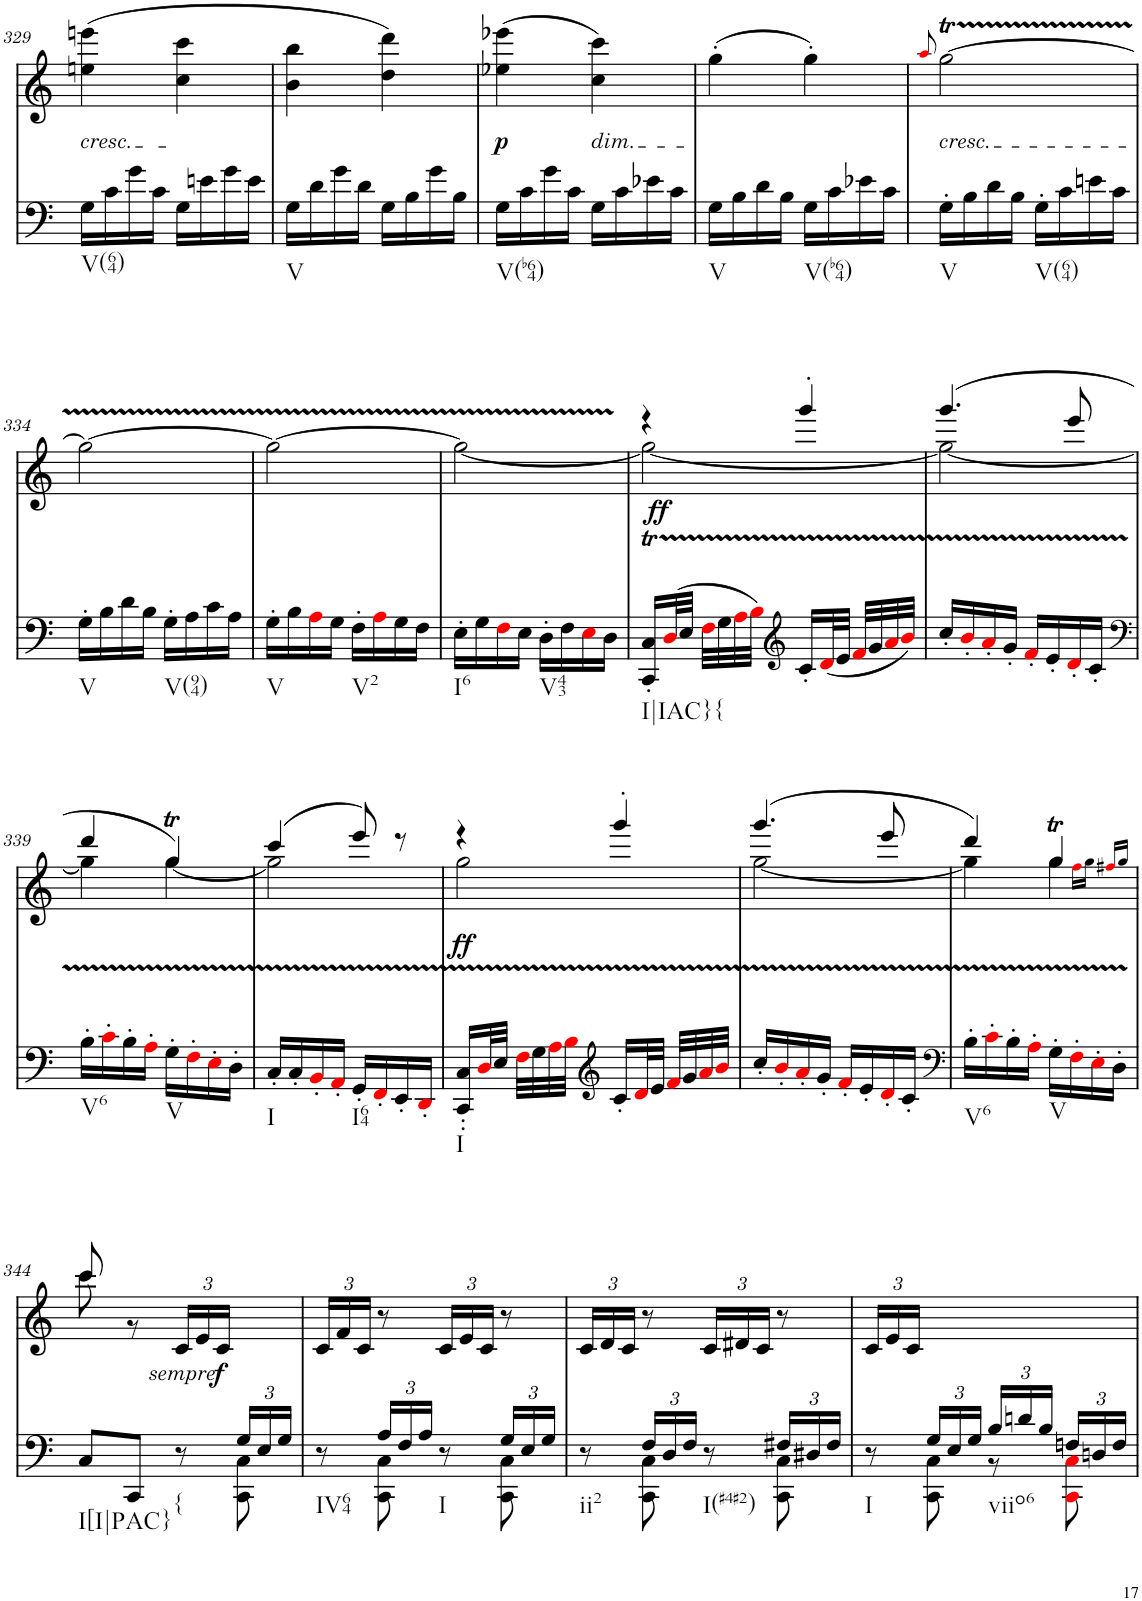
**kern	**dynam	**kern	**text	**dynam
*part2	*part2	*part1	*part1	*part1
*staff2	*staff2	*staff1	*staff1	*staff1
*I"piano	*	*I"piano	*	*
*I'Pno	*	*I'Pno	*	*
!!LO:PB:g=z
*clefF4	*	*clefG2	*	*
*k[]	*	*k[]	*	*
*C:	*	*C:	*	*
*M2/4	*	*M2/4	*	*
=329	=329	=329	=329	=329
!	!	!LO:TX:b:i:t=cresc.	!	!
!LO:TX:b:t=V(64)	!	!	!	!
!	!	!	!LO:LY:b	!
16G\LL	.	(4een\ 4eeen\	<	.
16c\	.	.	.	.
16g\	.	.	.	.
16c\JJ	.	.	.	.
16G\LL	.	4cc\ 4ccc\	.	.
16en\	.	.	.	.
16g\	.	.	.	.
16e\JJ	.	.	.	.
=330	=330	=330	=330	=330
!LO:TX:b:t=V	!	!	!	!
16G\LL	.	4b\ 4bb\	.	.
16d\	.	.	.	.
16g\	.	.	.	.
16d\JJ	.	.	.	.
16G\LL	.	4dd\ 4ddd\)	.	.
16B\	.	.	.	.
16g\	.	.	.	.
16B\JJ	.	.	.	.
=331	=331	=331	=331	=331
!LO:TX:b:t=V(b64)	!	!	!	!
!	!	!	!LO:LY:b	!LO:DY:b
16G\LL	.	(4ee-X\ 4eee-X\	p	p
16c\	.	.	.	.
16g\	.	.	.	.
16c\JJ	.	.	.	.
!	!	!LO:TX:b:i:t=dim.	!	!
!	!	!	!LO:LY:b	!
16G\LL	.	4cc\ 4ccc\)	>	.
16c\	.	.	.	.
16e-X\	.	.	.	.
16c\JJ	.	.	.	.
=332	=332	=332	=332	=332
!LO:TX:b:t=V	!	!	!	!
16G\LL	.	(4gg'\	.	.
16B\	.	.	.	.
16d\	.	.	.	.
16B\JJ	.	.	.	.
!LO:TX:b:t=V(b64)	!	!	!	!
16G\LL	.	4gg'\)	.	.
16c\	.	.	.	.
16e-X\	.	.	.	.
16c\JJ	.	.	.	.
=333	=333	=333	=333	=333
.	.	8qaai/	.	.
!	!	!LO:TX:b:i:t=cresc.	!	!
!LO:TX:b:t=V	!	!	!	!
!	!	!	!LO:LY:b	!
16G'\LL	.	[2ggT\	<	.
16B\	.	.	.	.
16d\	.	.	.	.
16B\JJ	.	.	.	.
!LO:TX:b:t=V(64)	!	!	!	!
16G'\LL	.	.	.	.
16c\	.	.	.	.
16en\	.	.	.	.
16c\JJ	.	.	.	.
!!LO:LB:g=z
=334	=334	=334	=334	=334
!LO:TX:b:t=V	!	!	!	!
16G'\LL	.	2gg\_	.	.
16B\	.	.	.	.
16d\	.	.	.	.
16B\JJ	.	.	.	.
!LO:TX:b:t=V(94)	!	!	!	!
16G'\LL	.	.	.	.
16A\	.	.	.	.
16c\	.	.	.	.
16A\JJ	.	.	.	.
=335	=335	=335	=335	=335
!LO:TX:b:t=V	!	!	!	!
16G'\LL	.	2gg\_	.	.
16B\	.	.	.	.
16Ai\	.	.	.	.
16G\JJ	.	.	.	.
!LO:TX:b:t=V2	!	!	!	!
16F'\LL	.	.	.	.
16Ai\	.	.	.	.
16G\	.	.	.	.
16F\JJ	.	.	.	.
=336	=336	=336	=336	=336
!LO:TX:b:t=I6	!	!	!	!
!	!	!	!LO:LY:b	!
16E'\LL	.	2ggTTT\_	ff	.
16G\	.	.	.	.
16Fi\	.	.	.	.
16E\JJ	.	.	.	.
!LO:TX:b:t=V43	!	!	!	!
16D'\LL	.	.	.	.
16F\	.	.	.	.
16Ei\	.	.	.	.
16D\JJ	.	.	.	.
=337	=337	=337	=337	=337
*	*	*^	*	*
!LO:TX:b:t=I|IAC}{	!	!	!	!	!
!	!LO:DY:a	!	!	!	!
16CC/T' 16C/T'LL	ff	4r	2gg\_	.	.
(32Di/L	.	.	.	.	.
32E/JJJ	.	.	.	.	.
32Fi\LLL	.	.	.	.	.
32G\	.	.	.	.	.
32Ai\	.	.	.	.	.
32Bi\JJJ)	.	.	.	.	.
*clefG2	*	*	*	*	*
16c'/LL	.	4ggg'/	.	.	.
(32di/L	.	.	.	.	.
32e/JJJ	.	.	.	.	.
32fi/LLL	.	.	.	.	.
32g/	.	.	.	.	.
32ai/	.	.	.	.	.
32bi/JJJ)	.	.	.	.	.
=338	=338	=338	=338	=338	=338
!	!	!	!	!LO:LY:b	!
16cc'/LL	.	(4.ggg/	2gg\_	>	.
16b'i/	.	.	.	.	.
16a'i/	.	.	.	.	.
16g'/JJ	.	.	.	.	.
16f'i/LL	.	.	.	.	.
16e'/	.	.	.	.	.
16d'i/	.	8eee/	.	.	.
16c'/JJ	.	.	.	.	.
!!LO:LB:g=z	!!
=339	=339	=339	=339	=339	=339
*clefF4	*	*	*	*	*
!LO:TX:b:t=V6	!	!	!	!	!
16B'\LL	.	4ddd/	4gg\]	.	.
16c'i\	.	.	.	.	.
16B'\	.	.	.	.	.
16A'i\JJ	.	.	.	.	.
!LO:TX:b:t=V	!	!	!	!	!
16G'\LL	.	4ggT/)	[4gg\	.	.
16F'i\	.	.	.	.	.
16E'i\	.	.	.	.	.
16D'\JJ	.	.	.	.	.
=340	=340	=340	=340	=340	=340
!LO:TX:b:t=I	!	!	!	!	!
16C'/LL	.	(4ccc/	2gg\]	.	.
16C'/	.	.	.	.	.
16BB'i/	.	.	.	.	.
16AA'i/JJ	.	.	.	.	.
!LO:TX:b:t=I64	!	!	!	!	!
16GG'/LL	.	8eee/)	.	.	.
16FF'i/	.	.	.	.	.
16EE'/	.	8r	.	.	.
16DD'i/JJ	.	.	.	.	.
=341	=341	=341	=341	=341	=341
!LO:TX:b:t=I	!	!	!	!	!
!	!	!	!	!LO:LY:b	!LO:DY:b
16CC/' 16C/'LL	.	4r	2gg\	ff	ff
32Di/L	.	.	.	.	.
32E/JJJ	.	.	.	.	.
32Fi\LLL	.	.	.	.	.
32G\	.	.	.	.	.
32Ai\	.	.	.	.	.
32Bi\JJJ	.	.	.	.	.
*clefG2	*	*	*	*	*
16c'/LL	.	4ggg'/	.	.	.
32di/L	.	.	.	.	.
32e/JJJ	.	.	.	.	.
32fi/LLL	.	.	.	.	.
32g/	.	.	.	.	.
32ai/	.	.	.	.	.
32bi/JJJ	.	.	.	.	.
=342	=342	=342	=342	=342	=342
!	!	!	!	!LO:LY:b	!
16cc'/LL	.	(4.ggg/	[2gg\	>	.
16b'i/	.	.	.	.	.
16a'i/	.	.	.	.	.
16g'/JJ	.	.	.	.	.
16f'i/LL	.	.	.	.	.
16e'/	.	.	.	.	.
16d'i/	.	8eee/	.	.	.
16c'/JJ	.	.	.	.	.
=343	=343	=343	=343	=343	=343
*clefF4	*	*	*	*	*
!LO:TX:b:t=V6	!	!	!	!	!
16B'\LL	.	4ddd/)	4gg\]	.	.
16c'i\	.	.	.	.	.
16B'\	.	.	.	.	.
16A'i\JJ	.	.	.	.	.
!LO:TX:b:t=V	!	!	!	!	!
16G'\LL	.	4ggT/	4gg\	.	.
16F'i\	.	.	.	.	.
16E'i\	.	.	.	.	.
16DTTT'\JJ	.	.	.	.	.
.	.	16qff#Xi/LL	16qff#i\LL	.	.
.	.	16qgg/JJ	16qgg\JJ	.	.
!!LO:LB:g=z	!!
=344	=344	=344	=344	=344	=344
*^	*	*	*	*	*
!LO:TX:b:t=I[I|PAC}	!	!	!	!	!	!
8C/L	4.ryy	.	8ccc/	8ccc\	.	.
8CC/J	.	.	4.ryy	8r	.	.
*	*	*	*	*Xbrackettup	*	*
!LO:TX:b:t={	!	!	!	!	!	!
!	!	!	!	!	!LO:LY:b	!LO:DY:b
8r	.	.	.	24c/LL	f	other-dynamics
.	.	.	.	24e/	.	.
!	!	!	!	!	!	!LO:DY:b
.	.	.	.	24c/JJ	.	f
*Xbrackettup	*	*	*	*	*	*
24G/LL	8CC\ 8C\	.	.	8ryy	.	.
24E/	.	.	.	.	.	.
24G/JJ	.	.	.	.	.	.
*	*	*	*v	*v	*	*
=345	=345	=345	=345	=345	=345
!LO:TX:b:t=IV64	!	!	!	!	!
8r	8ryy	.	24c/LL	.	.
.	.	.	24f/	.	.
.	.	.	24c/JJ	.	.
24A/LL	8CC\ 8C\	.	8r	.	.
24F/	.	.	.	.	.
24A/JJ	.	.	.	.	.
!LO:TX:b:t=I	!	!	!	!	!
8r	8ryy	.	24c/LL	.	.
.	.	.	24e/	.	.
.	.	.	24c/JJ	.	.
24G/LL	8CC\ 8C\	.	8r	.	.
24E/	.	.	.	.	.
24G/JJ	.	.	.	.	.
=346	=346	=346	=346	=346	=346
!LO:TX:b:t=ii2	!	!	!	!	!
8r	8ryy	.	24c/LL	.	.
.	.	.	24d/	.	.
.	.	.	24c/JJ	.	.
24F/LL	8CC\ 8C\	.	8r	.	.
24D/	.	.	.	.	.
24F/JJ	.	.	.	.	.
!LO:TX:b:t=I(#4#2)	!	!	!	!	!
8r	8ryy	.	24c/LL	.	.
.	.	.	24d#X/	.	.
.	.	.	24c/JJ	.	.
24F#X/LL	8CC\ 8C\	.	8r	.	.
24D#X/	.	.	.	.	.
24F#/JJ	.	.	.	.	.
=347	=347	=347	=347	=347	=347
!LO:TX:b:t=I	!	!	!	!	!
8r	8ryy	.	24c/LL	.	.
.	.	.	24e/	.	.
.	.	.	24c/JJ	.	.
24G/LL	8CC\ 8C\	.	8ryy	.	.
24E/	.	.	.	.	.
24G/JJ	.	.	.	.	.
!LO:TX:b:t=viio6	!	!	!	!	!
24B/LL	8r	.	8ryy	.	.
24dn/	.	.	.	.	.
24B/JJ	.	.	.	.	.
24Fn/LL	8CCi\ 8Ci\	.	8ryy	.	.
24Dn/	.	.	.	.	.
24F/JJ	.	.	.	.	.
*v	*v	*	*	*	*
=	=	=	=	=
*-	*-	*-	*-	*-
